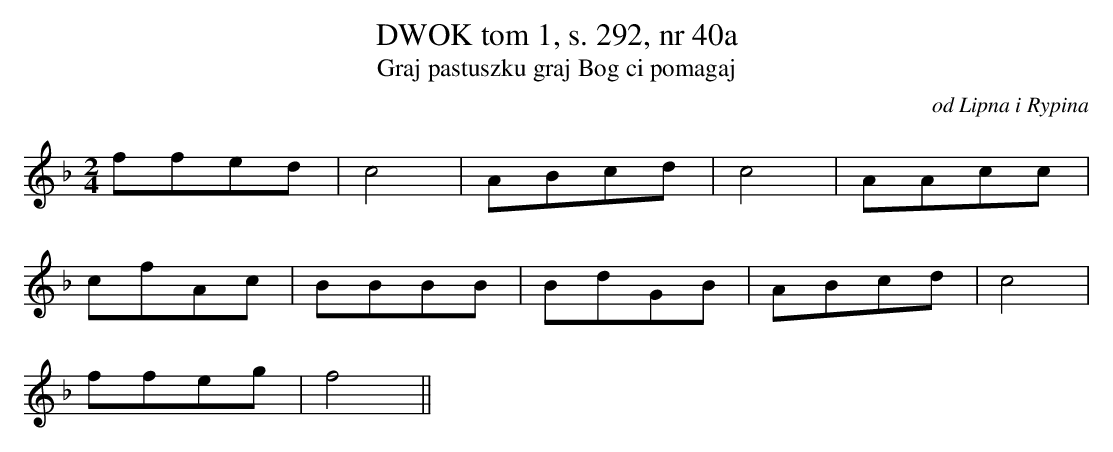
X:1
T: DWOK tom 1, s. 292, nr 40a
T: Graj pastuszku graj Bog ci pomagaj
O: od Lipna i Rypina
M: 2/4
L: 1/8
K: F
ffed | c4 | ABcd | c4 | AAcc |
 cfAc | BBBB | BdGB | ABcd | c4 |
ffeg | f4||
